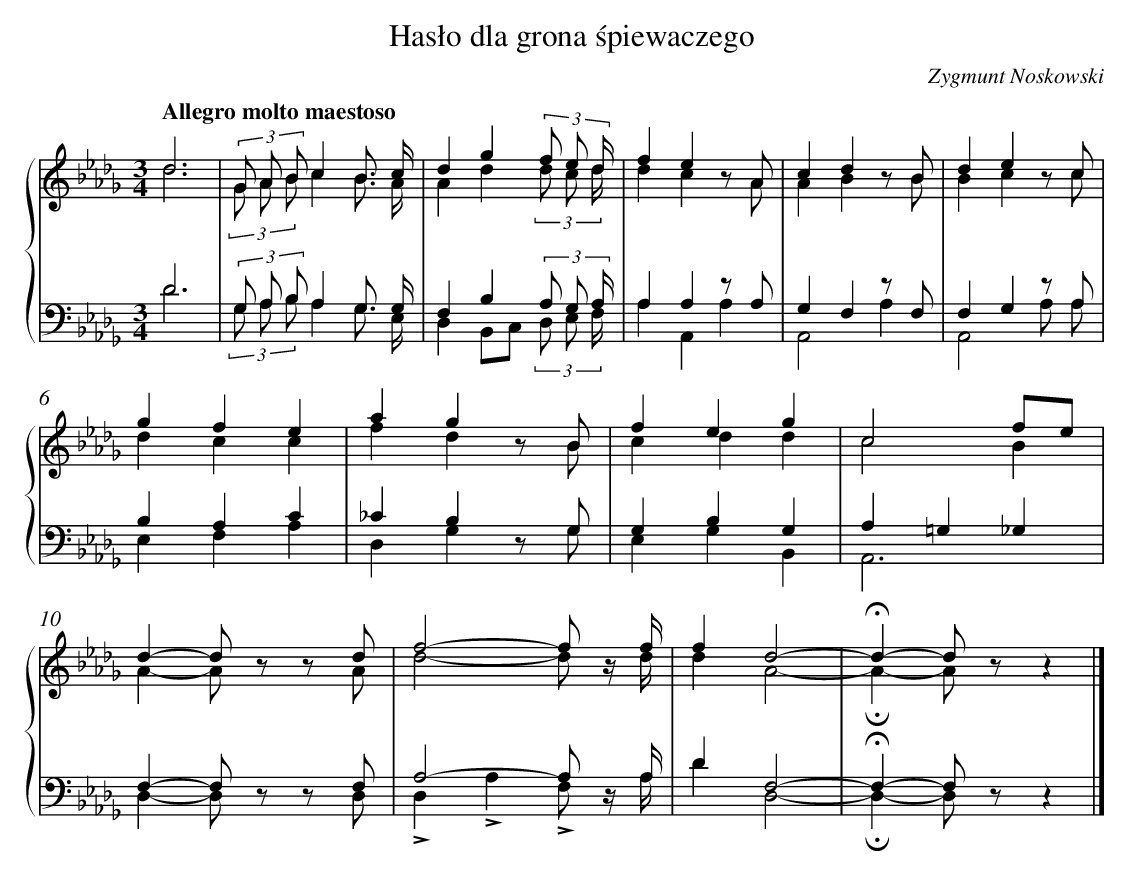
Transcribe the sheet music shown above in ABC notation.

X:1
T: Hasło dla grona śpiewaczego
C: Zygmunt Noskowski
L: 1/8
M: 3/4
Q: "Allegro molto maestoso"
%%staves {1 2}
V: 1 clef=treble
V: 2 clef=bass
K: Db
[V:1] d6 & d6 |
[V:2] D6 & D6 |
[V:1] (3G A Bc2B3/ c/ & (3G A Bc2B3/ A/ |
[V:2] (3G, A, B,A,2G,3/ G,/ & (3G, A, B,A,2G,3/ E,/ |
[V:1] d2g2(3f e d/ & A2d2(3d c d/ |
[V:2] F,2B,2(3A, G, A,/ & D,2B,,C, (3D, E, F,/ |
[V:1] f2e2z A & d2c2x A |
[V:2] A,2A,2z A, & A,2A,,2A,2 |
[V:1] c2d2z B & A2B2x B |
[V:2] G,2F,2z F, & A,,4A,2 |
[V:1] d2e2z c & B2c2x c |
[V:2] F,2G,2z A, & A,,4A, A, |
[V:1] g2f2e2 & d2c2c2 |
[V:2] B,2A,2C2 & E,2F,2A,2 |
[V:1] a2g2z B & f2d2x B |
[V:2] _C2B,2z G, & D,2G,2x G, |
[V:1] f2e2g2 & c2d2d2 |
[V:2] G,2B,2G,2 & E,2G,2B,,2 |
[V:1] c4fe & c4B2 |
[V:2] A,2=G,2_G,2 & A,,6 |
[V:1] d2-d z z d & A2-A x x A |
[V:2] F,2-F, z z F, & D,2-D, z z D, |
[V:1] f4-f z/ f/ & d4-d x/ d/ |
[V:2] A,4-A, z/ A,/ & !accent!D,2!accent!A,2!accent!F, x/ A,/ |
[V:1] f2d4- & d2A4- |
[V:2] D2F,4- & D2D,4- |
[V:1] !fermata!d2-d zz2 & !fermata!A2-A xx2 |]
[V:2] !fermata!F,2-F, zz2 & !fermata!D,2-D, zz2 |]
